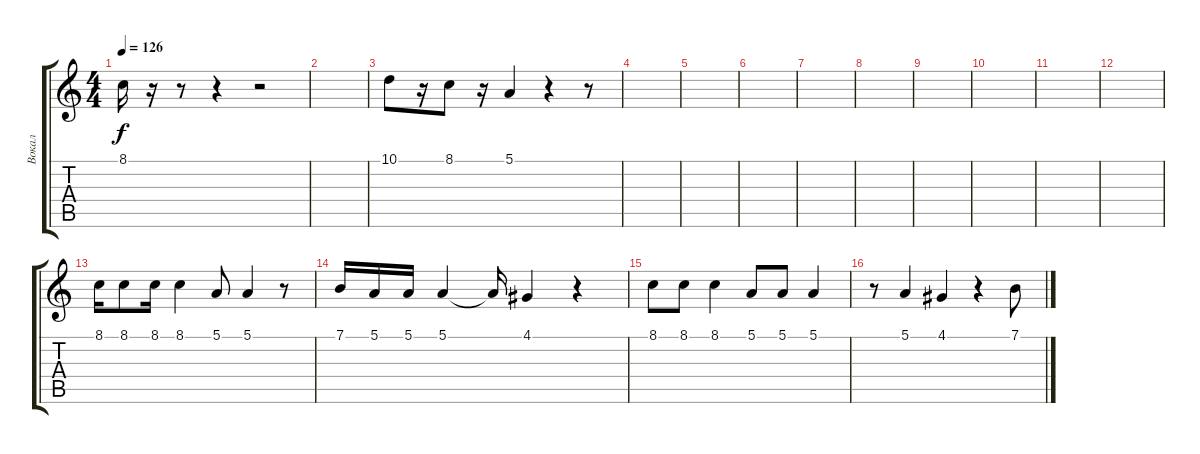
\track ("Вокал" "Вокал") {instrument accordion}
\staff {score tabs}
\tuning (E4 B3 G3 D3 A2 E2) {hide}
\ts (4 4)
\tempo 126
\clef g2
\ks c
8.1{t}.16{dy f} r.16 r.8 r.4 r.2 |
|
10.1.8 r.16 8.1.8 r.16 5.1.4 r.4 r.8 |
|
|
|
|
|
|
|
|
|
8.1.16 8.1.8 8.1.16 8.1.4 5.1.8 5.1.4 r.8 |
7.1.16 5.1.16 5.1.16 5.1.4 5.1{t}.16 4.1.4 r.4 |
8.1.8 8.1.8 8.1.4 5.1.8 5.1.8 5.1.4 |
r.8 5.1.4 4.1.4 r.4 7.1.8
